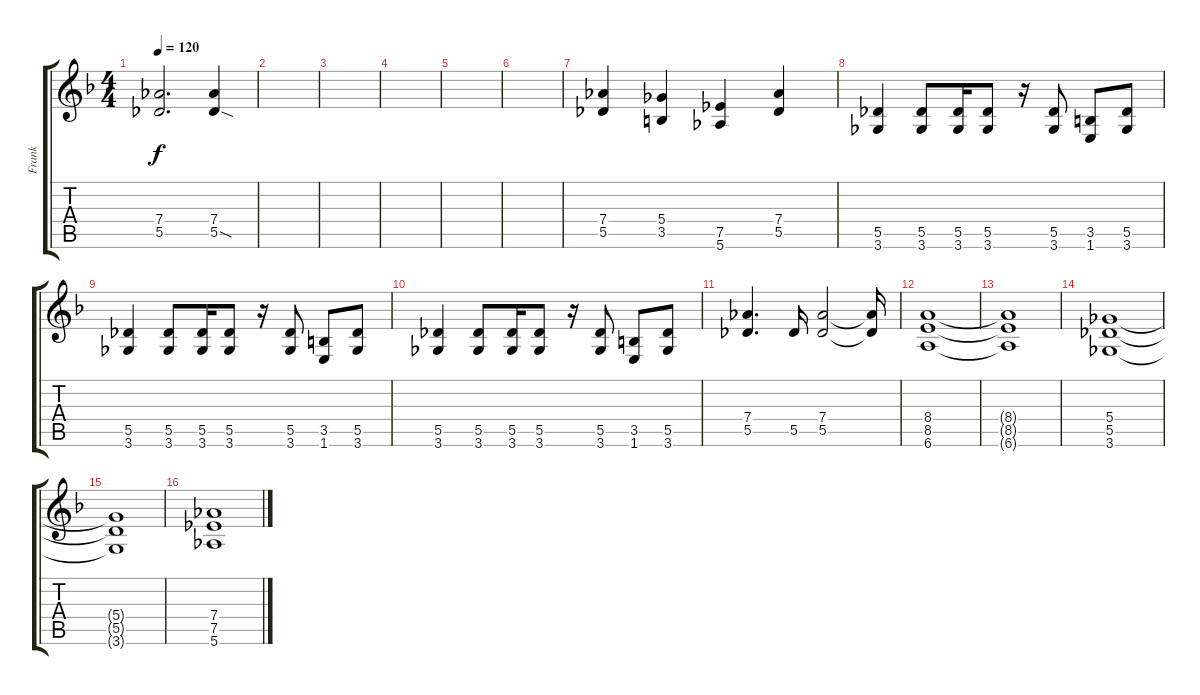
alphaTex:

\track ("Frank" "Frank") {instrument distortionguitar}
\staff {score tabs}
\tuning (Eb4 Bb3 Gb3 Db3 Ab2 Eb2) {hide}
\ts (4 4)
\tempo 120
\clef g2
\ks dminor
(7.4 5.5).2{d dy f} (7.4 5.5{sod}).4 |
|
|
|
|
|
(7.4 5.5).4 (5.4 3.5).4 (7.5 5.6).4 (7.4 5.5).4 |
(5.5 3.6).4 (5.5 3.6).8 (5.5 3.6).16 (5.5 3.6).8 r.16 (5.5 3.6).8 (3.5 1.6).8 (5.5 3.6).8 |
(5.5 3.6).4 (5.5 3.6).8 (5.5 3.6).16 (5.5 3.6).8 r.16 (5.5 3.6).8 (3.5 1.6).8 (5.5 3.6).8 |
(5.5 3.6).4 (5.5 3.6).8 (5.5 3.6).16 (5.5 3.6).8 r.16 (5.5 3.6).8 (3.5 1.6).8 (5.5 3.6).8 |
(7.4 5.5).4{d} 5.5.16 (7.4 5.5).2 (7.4{t} 5.5{t}).16 |
(8.4 8.5 6.6).1 |
(8.4{t} 8.5{t} 6.6{t}).1 |
(5.4 5.5 3.6).1 |
(5.4{t} 5.5{t} 3.6{t}).1 |
(7.4 7.5 5.6).1
